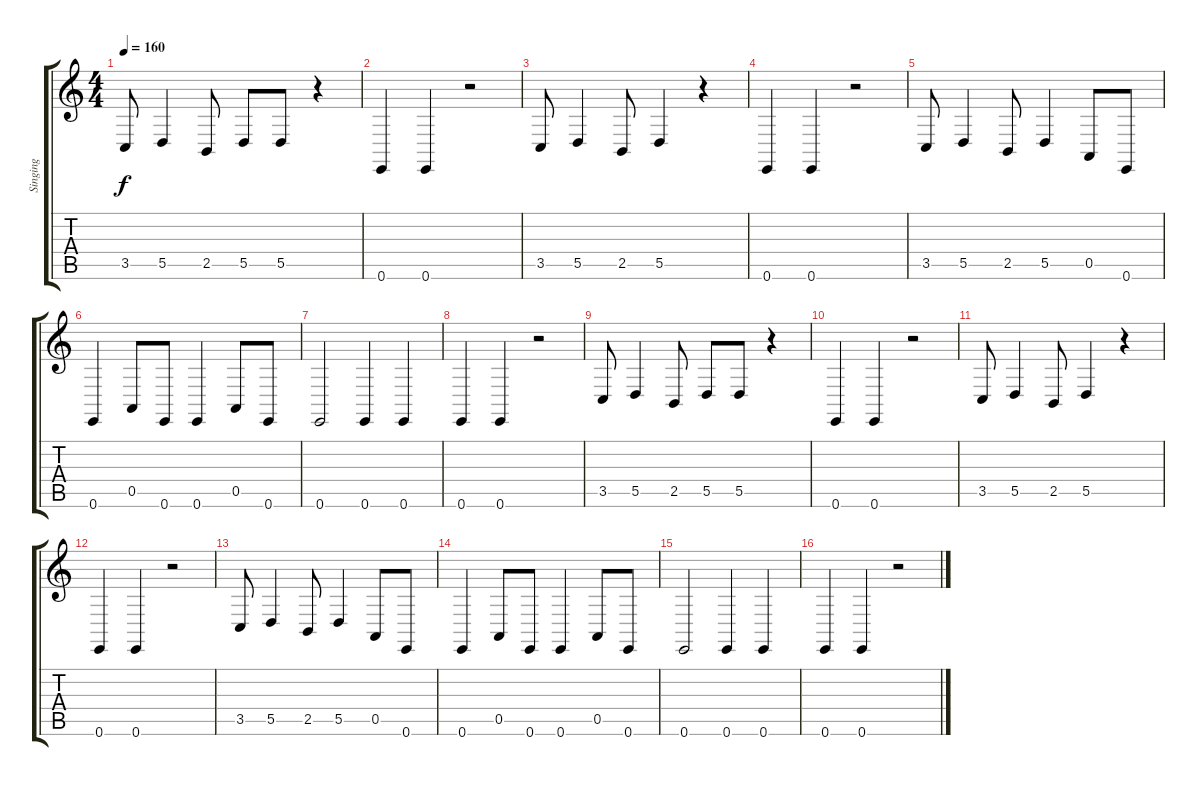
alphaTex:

\track ("Singing" "Singing") {instrument lead5charang}
\staff {score tabs}
\tuning (E4 B3 G3 D3 A2 E2) {hide}
\ts (4 4)
\tempo 160
\clef g2
\ks c
3.5.8{dy f} 5.5.4 2.5.8 5.5.8 5.5.8 r.4 |
0.6.4 0.6.4 r.2 |
3.5.8 5.5.4 2.5.8 5.5.4 r.4 |
0.6.4 0.6.4 r.2 |
3.5.8 5.5.4 2.5.8 5.5.4 0.5.8 0.6.8 |
0.6.4 0.5.8 0.6.8 0.6.4 0.5.8 0.6.8 |
0.6.2 0.6.4 0.6.4 |
0.6.4 0.6.4 r.2 |
3.5.8 5.5.4 2.5.8 5.5.8 5.5.8 r.4 |
0.6.4 0.6.4 r.2 |
3.5.8 5.5.4 2.5.8 5.5.4 r.4 |
0.6.4 0.6.4 r.2 |
3.5.8 5.5.4 2.5.8 5.5.4 0.5.8 0.6.8 |
0.6.4 0.5.8 0.6.8 0.6.4 0.5.8 0.6.8 |
0.6.2 0.6.4 0.6.4 |
0.6.4 0.6.4 r.2
